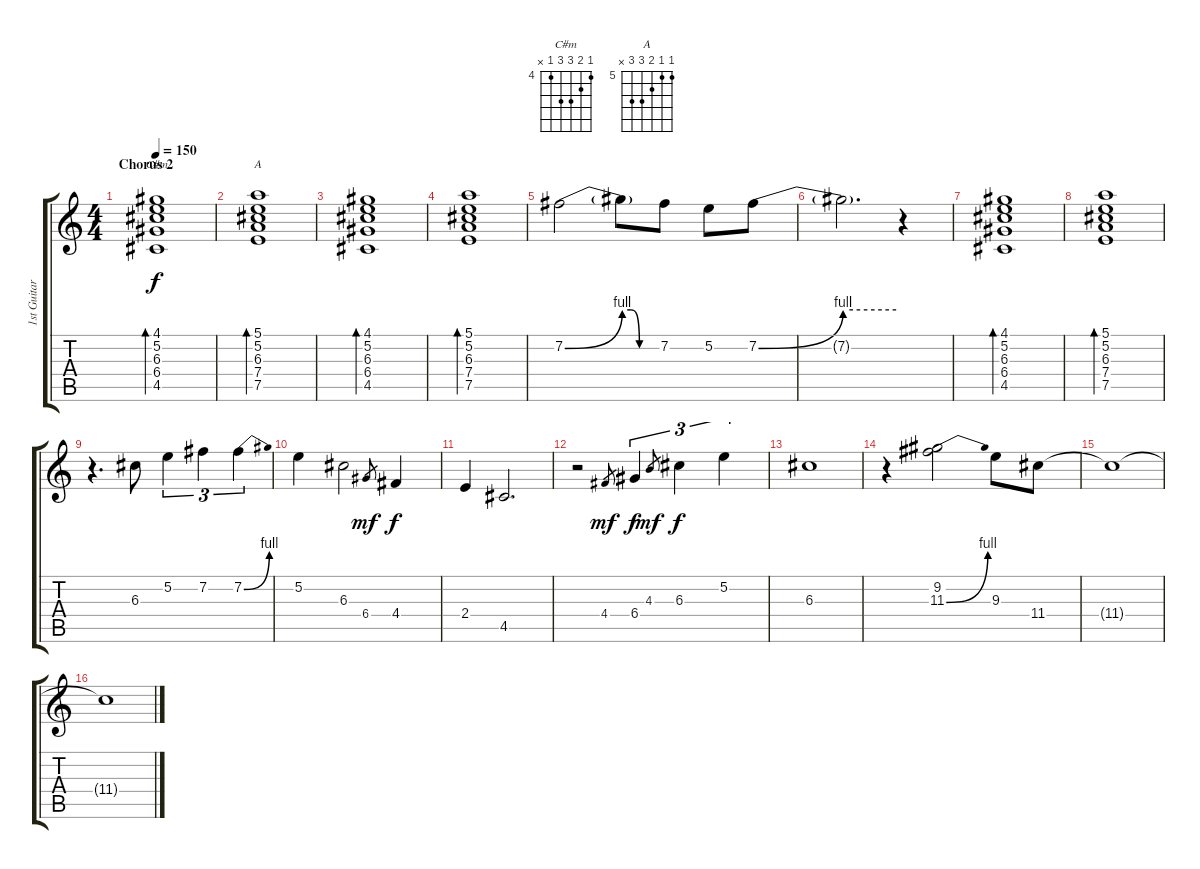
\track ("1st Guitar" "1st Guitar") {instrument electricguitarjazz}
\staff {score tabs}
\tuning (E4 B3 G3 D3 A2 E2) {hide}
\chord ("C#m" 4 5 6 6 4 x) {firstfret 4}
\chord ("A" 5 5 6 7 7 x) {firstfret 5}
\ts (4 4)
\section ("" "Chorus 2")
\tempo 150
\clef g2
\ks c
(4.1 5.2 6.3 6.4 4.5).1{bd 60 ch "C#m" dy f} |
(5.1 5.2 6.3 7.4 7.5).1{bd 240 ch "A"} |
(4.1 5.2 6.3 6.4 4.5).1{bd 240} |
(5.1 5.2 6.3 7.4 7.5).1{bd 240} |
7.2{be (bend 0 0 60 4)}.2 7.2{be (custom 0 4 15 4 30 0 60 0) t}.8 7.2.8 5.2.8 7.2{be (bend 0 0 60 4)}.8 |
7.2{be (hold 0 4 60 4) t}.2{d} r.4 |
(4.1 5.2 6.3 6.4 4.5).1{bd 240} |
(5.1 5.2 6.3 7.4 7.5).1{bd 240} |
r.4{d} 6.3.8 5.2.4{tu (3 2)} 7.2.4{tu (3 2)} 7.2{be (bend 0 0 60 4)}.4{tu (3 2)} |
5.2.4 6.3.2 6.4.8{gr dy mf} 4.4.4{dy f} |
2.4.4 4.5.2{d} |
r.2 4.4.8{gr dy mf} 6.4.4{tu (3 2) dy f} 4.3.8{gr dy mf} 6.3.4{tu (3 2) dy f} 5.2.4{tu (3 2)} |
6.3.1 |
r.4 (9.2 11.3{be (bend 0 0 60 4)}).2 9.3.8 11.4.8 |
11.4{t}.1 |
11.4{t}.1
